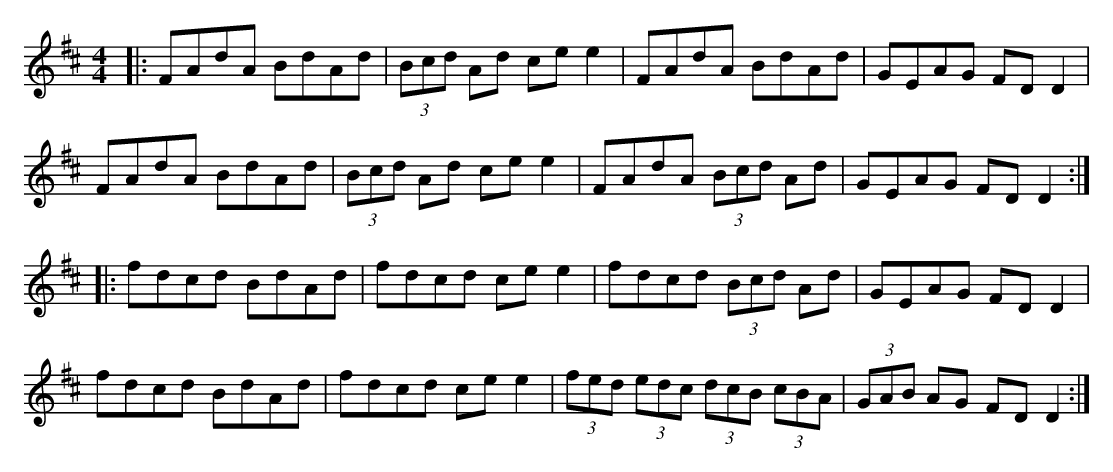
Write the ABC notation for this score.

X:1
M:4/4
K:D
|:FAdA BdAd|(3Bcd Ad ce e2|FAdA BdAd|GEAG FD D2|
FAdA BdAd|(3Bcd Ad ce e2|FAdA (3Bcd Ad|GEAG FD D2:|
|:fdcd BdAd|fdcd ce e2|fdcd (3Bcd Ad|GEAG FD D2|
fdcd BdAd|fdcd ce e2|(3fed (3edc (3dcB (3cBA|(3GAB AG FD D2:|
